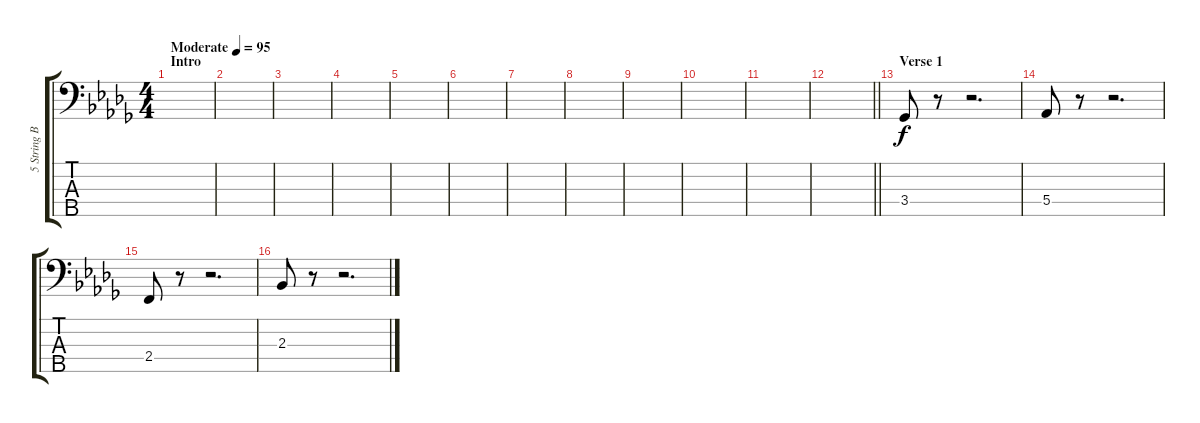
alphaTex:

\track ("5 String Bass (downtuning)" "5 String B") {instrument electricbassfinger}
\staff {score tabs}
\tuning (Gb2 Db2 Ab1 Eb1 Bb0) {hide}
\ts (4 4)
\section ("" "Intro")
\tempo (95 "Moderate")
\clef f4
\ks db
|
|
|
|
|
|
|
|
|
|
|
\barLineRight lightlight
|
\section ("" "Verse 1")
3.4.8 r.8 r.2{d} |
5.4.8 r.8 r.2{d} |
2.4.8 r.8 r.2{d} |
2.3.8 r.8 r.2{d}
